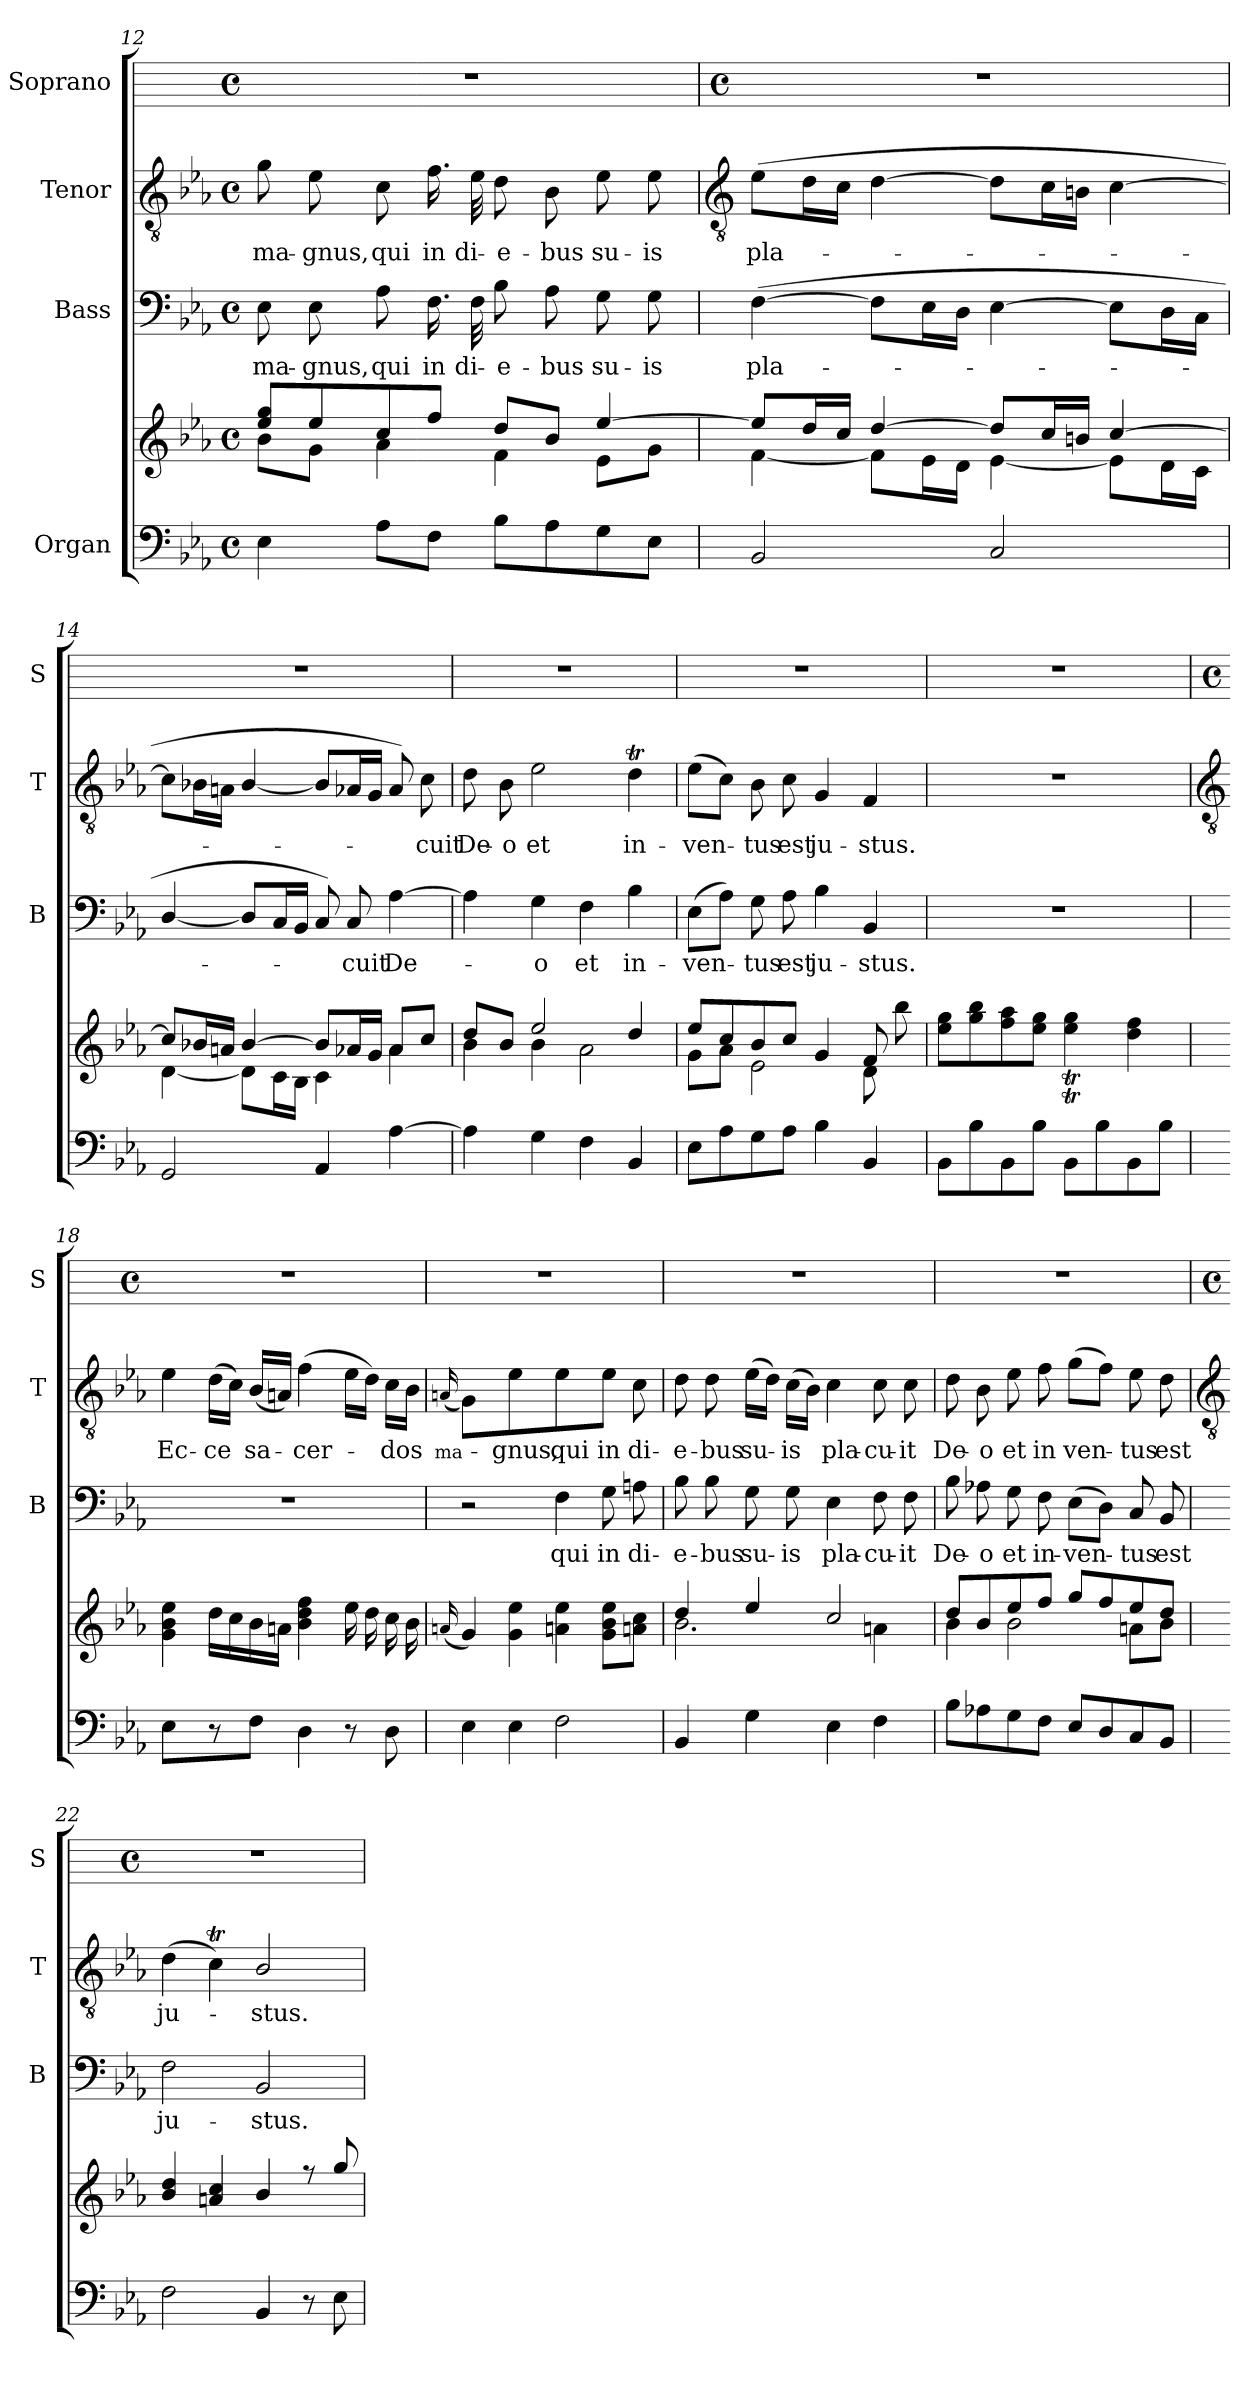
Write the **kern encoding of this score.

**kern	**kern	**kern	**text	**kern	**text	**kern
*part4	*part4	*part3	*part3	*part2	*part2	*part1
*staff5	*staff4	*staff3	*staff3	*staff2	*staff2	*staff1
*I"Organ	*	*I"Bass	*	*I"Tenor	*	*I"Soprano
*	*	*I'B	*	*I'T	*	*I'S
*clefF4	*clefG2	*clefF4	*	*clefGv2	*	*
*k[b-e-a-]	*k[b-e-a-]	*k[b-e-a-]	*	*k[b-e-a-]	*	*
*E-:	*E-:	*E-:	*	*E-:	*	*
*M4/4	*M4/4	*M4/4	*	*M4/4	*	*M4/4
*met(c)	*met(c)	*met(c)	*	*met(c)	*	*met(c)
=12	=12	=12	=12	=12	=12	=12
*	*^	*	*	*	*	*
!	!	!	!	!LO:LY:b	!	!LO:LY:b	!
4E-	8ee-/ 8gg/L	8b-\L	8E-	ma-	8g	ma-	1r
!	!	!	!	!LO:LY:b	!	!LO:LY:b	!
.	8ee-/	8g\J	8E-	-gnus,	8e-	-gnus,	.
!	!	!	!	!LO:LY:b	!	!LO:LY:b	!
8A-L	8cc/	4a-\	8A-	qui	8c	qui	.
!	!	!	!	!LO:LY:b	!	!LO:LY:b	!
8FJ	8ff/J	.	16.F	in	16.f	in	.
!	!	!	!	!LO:LY:b	!	!LO:LY:b	!
.	.	.	32F	di-	32e-	di-	.
!	!	!	!	!LO:LY:b	!	!LO:LY:b	!
8B-L	8dd/L	4f\	8B-	-e-	8d	-e-	.
!	!	!	!	!LO:LY:b	!	!LO:LY:b	!
8A-	8b-/J	.	8A-	-bus	8B-	-bus	.
!	!	!	!	!LO:LY:b	!	!LO:LY:b	!
8G	[4ee-/	8e-\L	8G	su-	8e-	su-	.
!	!	!	!	!LO:LY:b	!	!LO:LY:b	!
8E-J	.	8g\J	8G	-is	8e-	-is	.
!!LO:LB:g=z
=13	=13	=13	=13	=13	=13	=13	=13
*	*	*	*	*	*clefGv2	*	*
*	*	*	*	*	*	*	*M4/4
*	*	*	*	*	*	*	*met(c)
!	!	!	!	!LO:LY:b	!	!LO:LY:b	!
2BB-	8ee-/L]	[4f\	(<[4F	pla-	(>8e-L	pla-	1r
.	16dd/L	.	.	.	16dL	.	.
.	16cc/JJ	.	.	.	16cJJ	.	.
.	[4dd/	8f\L]	8FL]	.	[4d	.	.
.	.	16e-\L	16E-L	.	.	.	.
.	.	16d\JJ	16DJJ	.	.	.	.
2C	8dd/L]	[4e-\	[4E-	.	8dL]	.	.
.	16cc/L	.	.	.	16cL	.	.
.	16bn/JJ	.	.	.	16BnJJ	.	.
.	[4cc/	8e-\L]	8E-L]	.	[4c	.	.
.	.	16d\L	16DL	.	.	.	.
.	.	16c\JJ	16CJJ	.	.	.	.
=14	=14	=14	=14	=14	=14	=14	=14
2GG	8cc/L]	[4d\	[4D/	.	8cL]	.	1r
.	16b-X/L	.	.	.	16B-XL	.	.
.	16an/JJ	.	.	.	16AnJJ	.	.
.	[4b-/	8d\L]	8DL]	.	[4B-/	.	.
.	.	16c\L	16CL	.	.	.	.
.	.	16B-\JJ	16BB-JJ	.	.	.	.
4AA-	8b-/L]	4c\	8C)	.	8B-L]	.	.
!	!	!	!	!LO:LY:b	!	!	!
.	16a-X/L	.	8C	cuit	16A-XL	.	.
.	16g/JJ	.	.	.	16GJJ	.	.
!	!	!	!	!LO:LY:b	!	!	!
[4A-	8a-/L	4a-\	[4A-	De-	8A-)	.	.
!	!	!	!	!	!	!LO:LY:b	!
.	8cc/J	.	.	.	8c	cuit	.
=15	=15	=15	=15	=15	=15	=15	=15
!	!	!	!	!	!	!LO:LY:b	!
4A-]	8dd/L	4b-\	4A-]	.	8d	De-	1r
!	!	!	!	!	!	!LO:LY:b	!
.	8b-/J	.	.	.	8B-	-o	.
!	!	!	!	!LO:LY:b	!	!LO:LY:b	!
4G	2ee-/	4b-\	4G	o	2e-	et	.
!	!	!	!	!LO:LY:b	!	!	!
4F	.	2a-\	4F	et	.	.	.
!	!	!	!	!LO:LY:b	!	!LO:LY:b	!
4BB-	4dd/	.	4B-	in-	4dt	in-	.
=16	=16	=16	=16	=16	=16	=16	=16
!	!	!	!	!LO:LY:b	!	!LO:LY:b	!
8E-L	8ee-/L	8g\L	(>8E-L	-ven-	(>8e-L	-ven-	1r
8A-	8cc/	8a-\J	8A-J)	.	8cJ)	.	.
!	!	!	!	!LO:LY:b	!	!LO:LY:b	!
8G	8b-/	2e-\	8G	tus	8B-	tus	.
!	!	!	!	!LO:LY:b	!	!LO:LY:b	!
8A-J	8cc/J	.	8A-	est	8c	est	.
!	!	!	!	!LO:LY:b	!	!LO:LY:b	!
4B-	4g/	.	4B-	ju-	4G	ju-	.
!	!	!	!	!LO:LY:b	!	!LO:LY:b	!
4BB-	8f/	8d\	4BB-	-stus.	4F	-stus.	.
.	8bb-\	8ryy	.	.	.	.	.
=17	=17	=17	=17	=17	=17	=17	=17
8BB-L	1ryy	8ee-\ 8gg\L	1r	.	1r	.	1r
8B-	.	8gg\ 8bb-\	.	.	.	.	.
8BB-	.	8ff\ 8aa-\	.	.	.	.	.
8B-J	.	8ee-\ 8gg\J	.	.	.	.	.
8BB-L	.	4ee-\T 4gg\T	.	.	.	.	.
8B-	.	.	.	.	.	.	.
8BB-	.	4dd\ 4ff\	.	.	.	.	.
8B-J	.	.	.	.	.	.	.
!!LO:LB:g=z
=18	=18	=18	=18	=18	=18	=18	=18
*	*	*	*	*	*clefGv2	*	*
*	*	*	*	*	*	*	*M4/4
*	*	*	*	*	*	*	*met(c)
!	!	!	!	!	!	!LO:LY:b	!
4E-	1ryy	4g\ 4b-\ 4ee-\	1r	.	4e-	Ec-	1r
!	!	!	!	!	!	!LO:LY:b	!
8r	.	16dd\LL	.	.	(>16dLL	-ce	.
.	.	16cc\	.	.	16cJJ)	.	.
!	!	!	!	!	!	!LO:LY:b	!
8FJ	.	16b-\	.	.	(<16B-LL	sa-	.
.	.	16an\JJ	.	.	16AnJJ)	.	.
!	!	!	!	!	!	!LO:LY:b	!
4D	.	4b-\ 4dd\ 4ff\	.	.	(>4f	cer-	.
8r	.	16ee-\LL	.	.	16e-LL	.	.
.	.	16dd\	.	.	16dJJ)	.	.
!	!	!	!	!	!	!LO:LY:b	!
8D	.	16cc\	.	.	16cLL	dos	.
.	.	16b-\	.	.	16B-JJ	.	.
=19	=19	=19	=19	=19	=19	=19	=19
!	!	!	!	!	!	!LO:LY:b	!
.	.	(<16qqan/	.	.	(<16qqAnLL	ma-	.
4E-	1ryy	4g/)	2r	.	4G)	.	1r
!	!	!	!	!	!	!LO:LY:b	!
4E-	.	4g\ 4ee-\	.	.	4e-	gnus,	.
!	!	!	!	!LO:LY:b	!	!LO:LY:b	!
2F	.	4a\ 4ee-\	4F	qui	4e-	qui	.
!	!	!	!	!LO:LY:b	!	!LO:LY:b	!
.	.	8g\ 8b-\ 8ee-\L	8G	in	8e-J	in	.
!	!	!	!	!LO:LY:b	!	!LO:LY:b	!
.	.	8an\ 8cc\J	8An	di-	8c	di-	.
=20	=20	=20	=20	=20	=20	=20	=20
!	!	!	!	!LO:LY:b	!	!LO:LY:b	!
4BB-	4dd/	2.b-\	8B-	-e-	8d	-e-	1r
!	!	!	!	!LO:LY:b	!	!LO:LY:b	!
.	.	.	8B-	-bus	8d	-bus	.
!	!	!	!	!LO:LY:b	!	!LO:LY:b	!
4G	4ee-/	.	8G	su-	(>16e-LL	su-	.
.	.	.	.	.	16dJJ)	.	.
!	!	!	!	!LO:LY:b	!	!LO:LY:b	!
.	.	.	8G	-is	(>16cLL	is	.
.	.	.	.	.	16B-JJ)	.	.
!	!	!	!	!LO:LY:b	!	!LO:LY:b	!
4E-	2cc/	.	4E-	pla-	4c	pla-	.
!	!	!	!	!LO:LY:b	!	!LO:LY:b	!
4F	.	4an\	8F	-cu-	8c	-cu-	.
!	!	!	!	!LO:LY:b	!	!LO:LY:b	!
.	.	.	8F	-it	8c	-it	.
=21	=21	=21	=21	=21	=21	=21	=21
!	!	!	!	!LO:LY:b	!	!LO:LY:b	!
8B-L	8dd/L	4b-\	8B-	De-	8d	De-	1r
!	!	!	!	!LO:LY:b	!	!LO:LY:b	!
8A-X	8b-/	.	8A-X	-o	8B-	-o	.
!	!	!	!	!LO:LY:b	!	!LO:LY:b	!
8G	8ee-/	2b-\	8G	et	8e-	et	.
!	!	!	!	!LO:LY:b	!	!LO:LY:b	!
8FJ	8ff/J	.	8F	in-	8f	in	.
!	!	!	!	!LO:LY:b	!	!LO:LY:b	!
8E-L	8gg/L	.	(>8E-L	-ven-	(>8gL	ven-	.
8D	8ff/	.	8DJ)	.	8fJ)	.	.
!	!	!	!	!LO:LY:b	!	!LO:LY:b	!
8C	8ee-/	8an\L	8C	tus	8e-	tus	.
!	!	!	!	!LO:LY:b	!	!LO:LY:b	!
8BB-J	8dd/J	8b-\J	8BB-	est	8d	est	.
!!LO:LB:g=z
=22	=22	=22	=22	=22	=22	=22	=22
*	*	*	*	*	*clefGv2	*	*
*	*	*	*	*	*	*	*M4/4
*	*	*	*	*	*	*	*met(c)
!	!	!	!	!LO:LY:b	!	!LO:LY:b	!
2F	4b- 4dd	1ryy	2F	ju-	(>4d	ju-	1r
.	4an 4cc	.	.	.	4cT)	.	.
!	!	!	!	!LO:LY:b	!	!LO:LY:b	!
4BB-	4b-/	.	2BB-	-stus.	2B-/	stus.	.
8r	8r	.	.	.	.	.	.
8E-	8gg	.	.	.	.	.	.
*	*v	*v	*	*	*	*	*
=	=	=	=	=	=	=
*-	*-	*-	*-	*-	*-	*-
